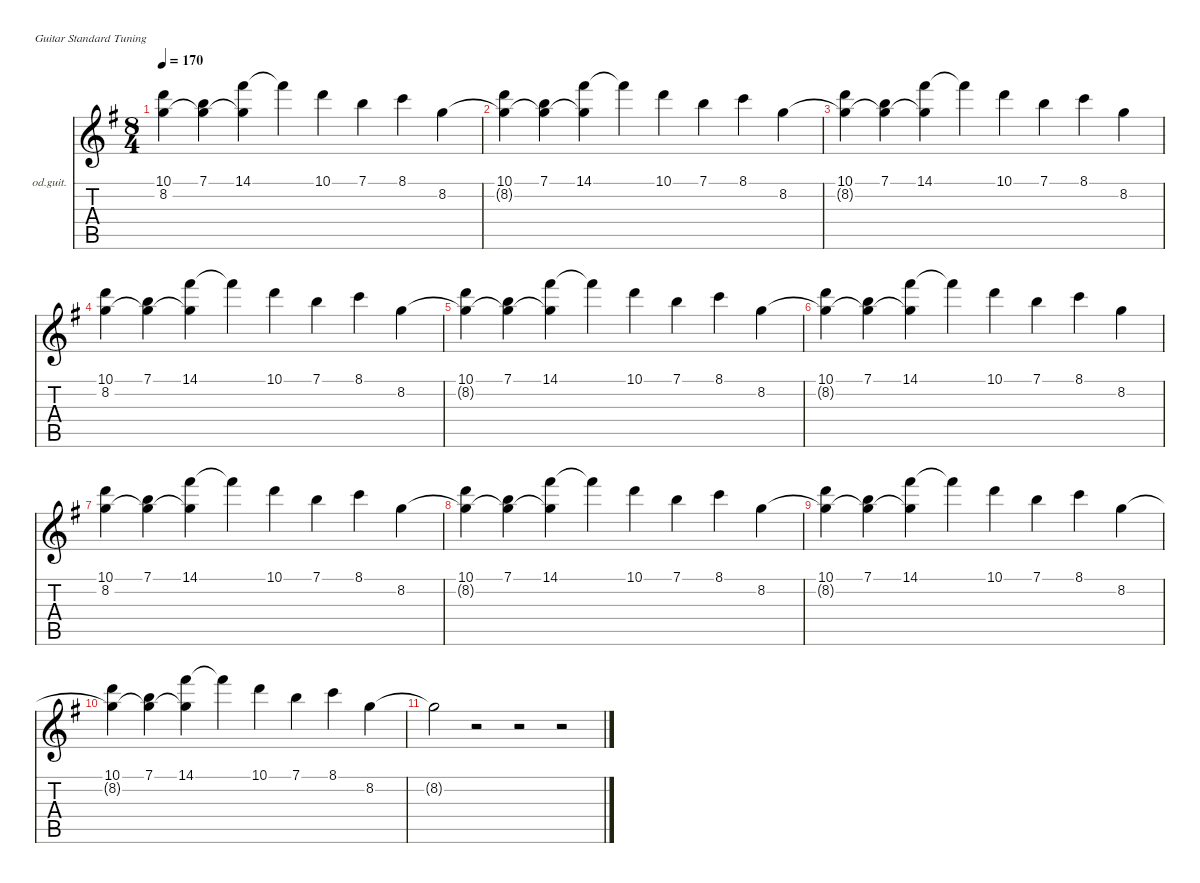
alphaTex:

\defaultSystemsLayout 4
\hideDynamics
\bracketExtendMode nobrackets
\firstSystemTrackNameOrientation horizontal
\otherSystemsTrackNameOrientation horizontal
\track ("Overdriven Guitar" "od.guit.") {instrument overdrivenguitar}
\staff {score tabs}
\tuning (E4 B3 G3 D3 A2 E2)
\ts (8 4)
\tempo 170
\clef g2
\ks g
(10.1 8.2{t}).4{dy mf} (7.1 8.2{t}).4 (14.1 8.2{t}).4 14.1{t}.4 10.1.4 7.1.4 8.1.4 8.2.4 |
(10.1 8.2{t}).4 (7.1 8.2{t}).4 (14.1 8.2{t}).4 14.1{t}.4 10.1.4 7.1.4 8.1.4 8.2.4 |
(10.1 8.2{t}).4 (7.1 8.2{t}).4 (14.1 8.2{t}).4 14.1{t}.4 10.1.4 7.1.4 8.1.4 8.2.4 |
(10.1 8.2).4 (7.1 8.2{t}).4 (14.1 8.2{t}).4 14.1{t}.4 10.1.4 7.1.4 8.1.4 8.2.4 |
(10.1 8.2{t}).4 (7.1 8.2{t}).4 (14.1 8.2{t}).4 14.1{t}.4 10.1.4 7.1.4 8.1.4 8.2.4 |
(10.1 8.2{t}).4 (7.1 8.2{t}).4 (14.1 8.2{t}).4 14.1{t}.4 10.1.4 7.1.4 8.1.4 8.2.4 |
(10.1 8.2).4 (7.1 8.2{t}).4 (14.1 8.2{t}).4 14.1{t}.4 10.1.4 7.1.4 8.1.4 8.2.4 |
(10.1 8.2{t}).4 (7.1 8.2{t}).4 (14.1 8.2{t}).4 14.1{t}.4 10.1.4 7.1.4 8.1.4 8.2.4 |
(10.1 8.2{t}).4 (7.1 8.2{t}).4 (14.1 8.2{t}).4 14.1{t}.4 10.1.4 7.1.4 8.1.4 8.2.4 |
(10.1 8.2{t}).4 (7.1 8.2{t}).4 (14.1 8.2{t}).4 14.1{t}.4 10.1.4 7.1.4 8.1.4 8.2.4 |
8.2{t}.2 r.2 r.2 r.2
